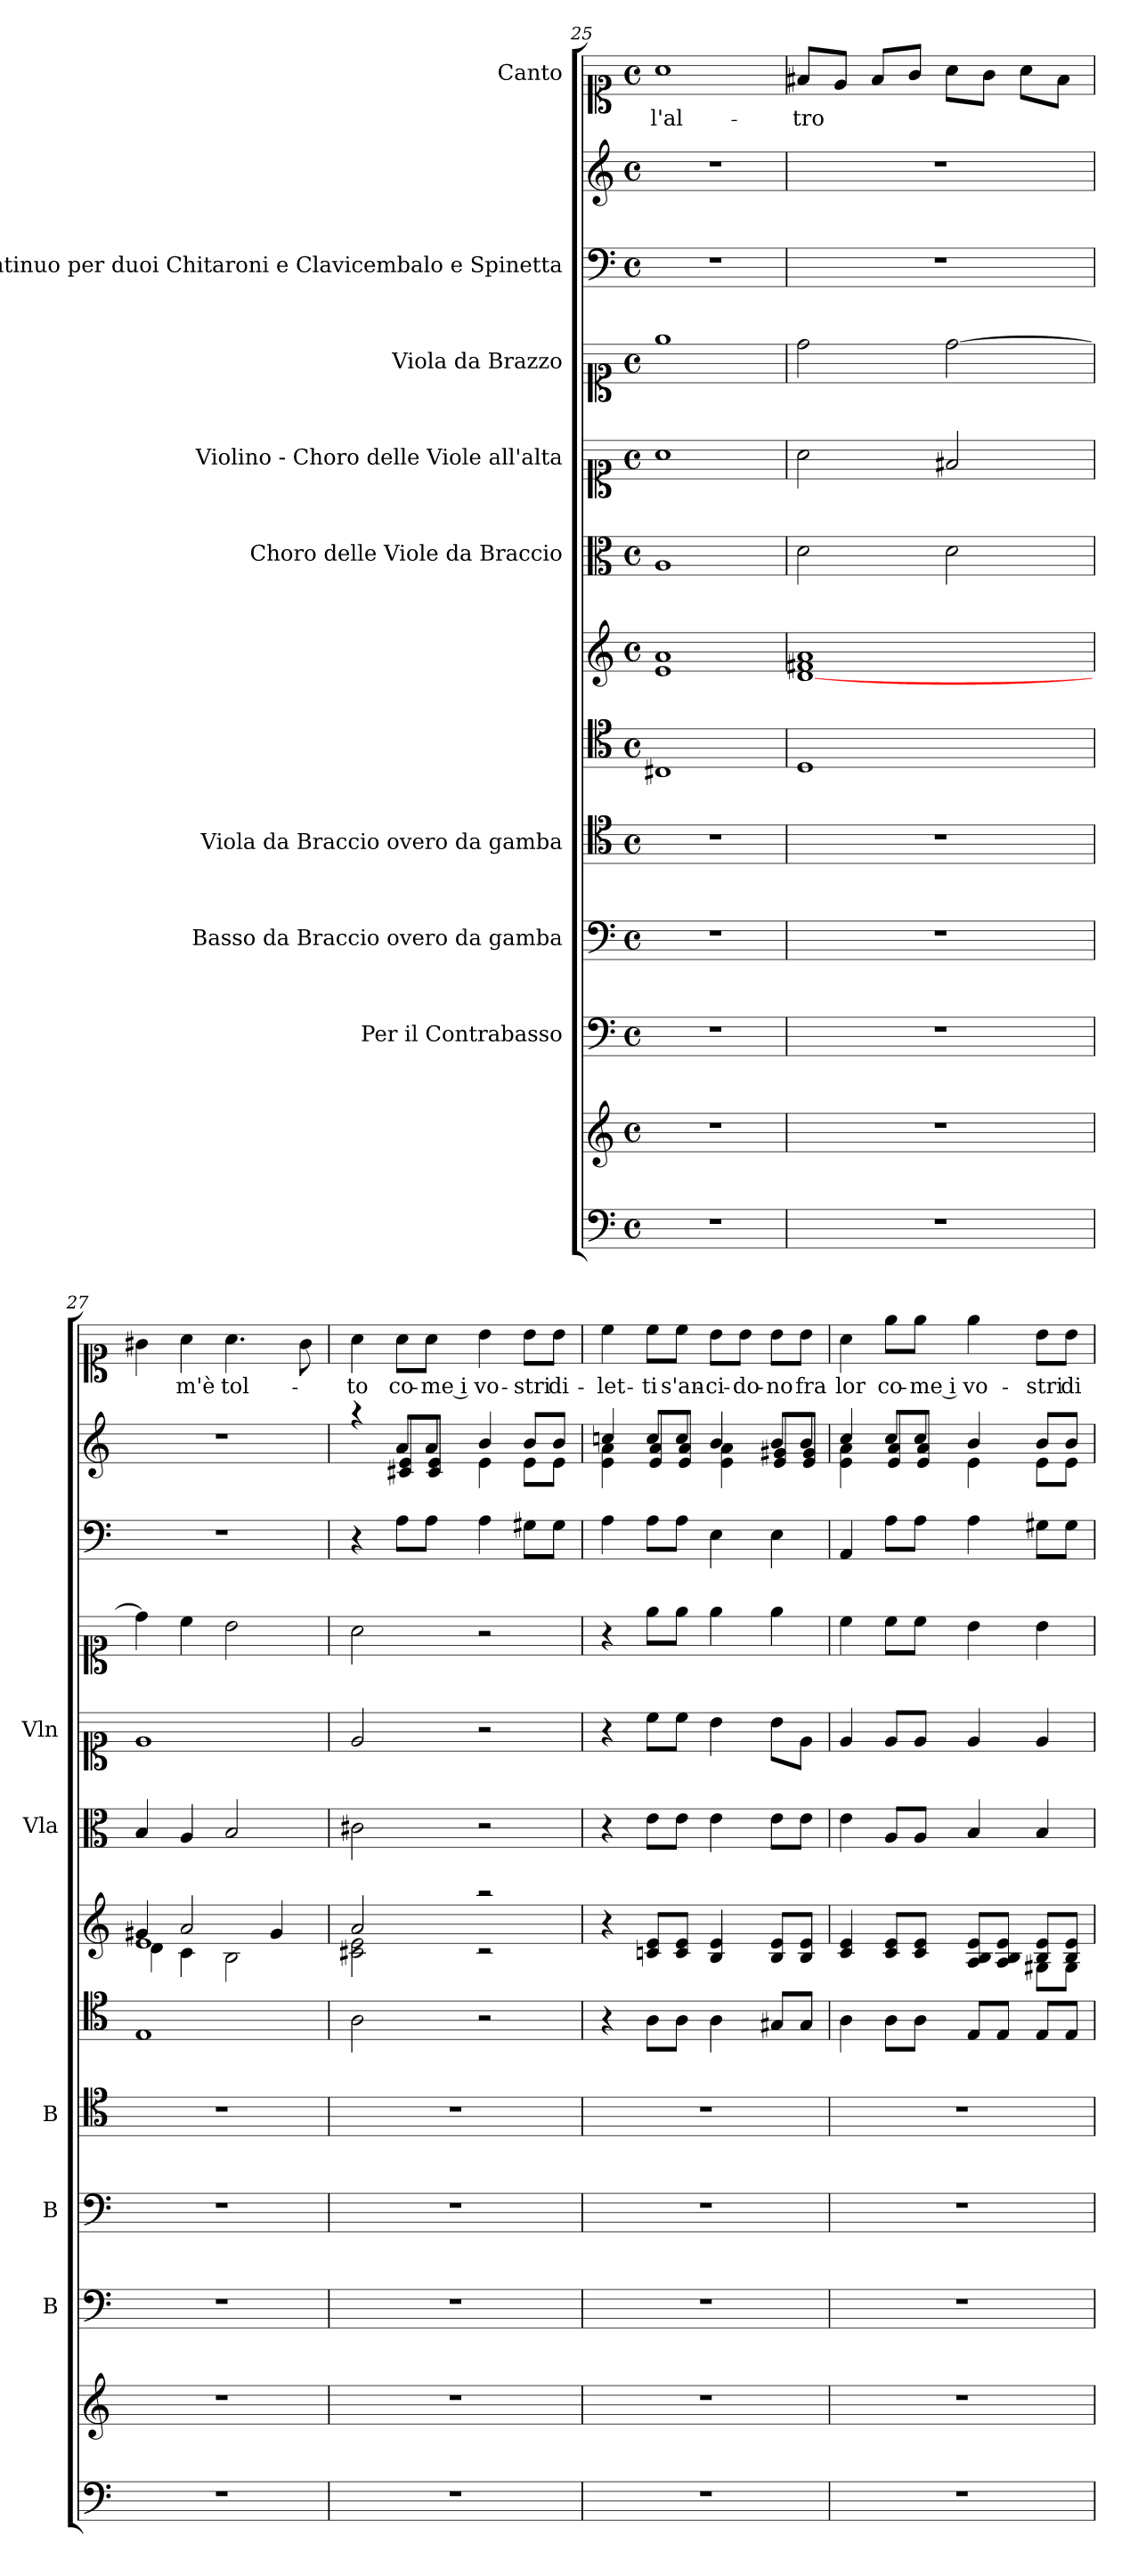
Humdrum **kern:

**kern	**kern	**kern	**kern	**kern	**kern	**kern	**kern	**kern	**kern	**kern	**kern	**kern	**text
*part12	*part11	*part10	*part9	*part8	*part7	*part6	*part5	*part4	*part3	*part2	*part2	*part1	*part1
*staff13	*staff12	*staff11	*staff10	*staff9	*staff8	*staff7	*staff6	*staff5	*staff4	*staff3	*staff2	*staff1	*staff1
*	*	*I"Per il Contrabasso	*I"Basso da Braccio overo da gamba	*I"Viola da Braccio overo da gamba	*	*	*I"Choro delle  Viole da Braccio	*I"Violino - Choro delle Viole all'alta	*I"Viola da Brazzo	*I"Basso continuo per duoi Chitaroni  e Clavicembalo e Spinetta	*	*I"Canto	*
*	*	*I'B	*I'B	*I'B	*	*	*I'Vla	*I'Vln	*	*	*	*	*
*clefF4	*clefG2	*clefF4	*clefF4	*clefC4	*clefC4	*clefG2	*clefC3	*clefC1	*clefC1	*clefF4	*clefG2	*clefC1	*
*k[]	*k[]	*k[]	*k[]	*k[]	*k[]	*k[]	*k[]	*k[]	*k[]	*k[]	*k[]	*k[]	*
*C:	*C:	*C:	*C:	*C:	*C:	*C:	*C:	*C:	*C:	*C:	*C:	*C:	*
*M4/4	*M4/4	*M4/4	*M4/4	*M4/4	*M4/4	*M4/4	*M4/4	*M4/4	*M4/4	*M4/4	*M4/4	*M4/4	*
*met(c)	*met(c)	*met(c)	*met(c)	*met(c)	*met(c)	*met(c)	*met(c)	*met(c)	*met(c)	*met(c)	*met(c)	*met(c)	*
=25	=25	=25	=25	=25	=25	=25	=25	=25	=25	=25	=25	=25	=25
!	!	!	!	!	!	!	!	!	!	!	!	!	!LO:LY:b
1r	1r	1r	1r	1r	1C#X	1e 1a	1A	1a	1ee	1r	1r	1a	l'al-
=26	=26	=26	=26	=26	=26	=26	=26	=26	=26	=26	=26	=26	=26
*	*	*	*	*	*	*^	*	*	*	*	*	*	*
!	!	!	!	!	!	!	!	!	!	!	!	!	!	!LO:LY:b
1r	1r	1r	1r	1r	1D	1f#X 1a	[<1d	2d\	2a\	2dd\	1r	1r	8f#X/L	tro
.	.	.	.	.	.	.	.	.	.	.	.	.	8e/J	.
.	.	.	.	.	.	.	.	.	.	.	.	.	8f#/L	.
.	.	.	.	.	.	.	.	.	.	.	.	.	8g/J	.
.	.	.	.	.	.	.	.	2d\	2f#X/	[>2dd\	.	.	8a\L	.
.	.	.	.	.	.	.	.	.	.	.	.	.	8g\J	.
.	.	.	.	.	.	.	.	.	.	.	.	.	8a\L	.
.	.	.	.	.	.	.	.	.	.	.	.	.	8f#\J	.
=27	=27	=27	=27	=27	=27	=27	=27	=27	=27	=27	=27	=27	=27	=27
*	*	*	*	*	*	*	*^	*	*	*	*	*	*	*
1r	1r	1r	1r	1r	1E	4g#X/	1e	4d\	4B/	1e	4dd\]	1r	1r	4g#X\	.
!	!	!	!	!	!	!	!	!	!	!	!	!	!	!	!LO:LY:b
.	.	.	.	.	.	2a/	.	4c\	4A/	.	4cc\	.	.	4a\	m'è
!	!	!	!	!	!	!	!	!	!	!	!	!	!	!	!LO:LY:b
.	.	.	.	.	.	.	.	2B\	2B/	.	2b\	.	.	4.a\	tol-
.	.	.	.	.	.	4g#/	.	.	.	.	.	.	.	.	.
.	.	.	.	.	.	.	.	.	.	.	.	.	.	8g#\	.
*	*	*	*	*	*	*	*v	*v	*	*	*	*	*	*	*
!!LO:PB:g=z
=28	=28	=28	=28	=28	=28	=28	=28	=28	=28	=28	=28	=28	=28	=28
*	*	*	*	*	*	*	*	*	*	*	*	*^	*	*
!	!	!	!	!	!	!	!	!	!	!	!	!	!	!	!LO:LY:b
1r	1r	1r	1r	1r	2A\	2a/	2c#X\ 2e\	2c#X\	2e/	2a\	4r	4raa	4ryy	4a\	-to
!	!	!	!	!	!	!	!	!	!	!	!	!	!	!	!LO:LY:b
.	.	.	.	.	.	.	.	.	.	.	8A\L	8a/L	8c#X/ 8e/L	8a\L	co-
!	!	!	!	!	!	!	!	!	!	!	!	!	!	!	!LO:LY:b
.	.	.	.	.	.	.	.	.	.	.	8A\J	8a/J	8c#/ 8e/J	8a\J	-me i
!	!	!	!	!	!	!	!	!	!	!	!	!	!	!	!LO:LY:b
.	.	.	.	.	2r	2raa	2rc	2r	2r	2r	4A\	4b/	4e\	4b\	vo-
!	!	!	!	!	!	!	!	!	!	!	!	!	!	!	!LO:LY:b
.	.	.	.	.	.	.	.	.	.	.	8G#X\L	8b/L	8e\L	8b\L	-stri
!	!	!	!	!	!	!	!	!	!	!	!	!	!	!	!LO:LY:b
.	.	.	.	.	.	.	.	.	.	.	8G#\J	8b/J	8e\J	8b\J	di-
*	*	*	*	*	*	*v	*v	*	*	*	*	*	*	*	*
=29	=29	=29	=29	=29	=29	=29	=29	=29	=29	=29	=29	=29	=29	=29
!	!	!	!	!	!	!	!	!	!	!	!	!	!	!LO:LY:b
1r	1r	1r	1r	1r	4r	4r	4r	4r	4r	4A\	4ccn/	4e\ 4a\	4cc\	-let-
!	!	!	!	!	!	!	!	!	!	!	!	!	!	!LO:LY:b
.	.	.	.	.	8A\L	8cn/ 8e/L	8e\L	8cc\L	8ee\L	8A\L	8cc/L	8e/ 8a/L	8cc\L	-ti
!	!	!	!	!	!	!	!	!	!	!	!	!	!	!LO:LY:b
.	.	.	.	.	8A\J	8c/ 8e/J	8e\J	8cc\J	8ee\J	8A\J	8cc/J	8e/ 8a/J	8cc\J	s'an-
!	!	!	!	!	!	!	!	!	!	!	!	!	!	!LO:LY:b
.	.	.	.	.	4A\	4B/ 4e/	4e\	4b\	4ee\	4E\	4b/	4e\ 4a\	8b\L	-ci-
!	!	!	!	!	!	!	!	!	!	!	!	!	!	!LO:LY:b
.	.	.	.	.	.	.	.	.	.	.	.	.	8b\J	-do-
!	!	!	!	!	!	!	!	!	!	!	!	!	!	!LO:LY:b
.	.	.	.	.	8G#X/L	8B/ 8e/L	8e\L	8b\L	4ee\	4E\	8b/L	8e/ 8g#X/L	8b\L	-no
!	!	!	!	!	!	!	!	!	!	!	!	!	!	!LO:LY:b
.	.	.	.	.	8G#/J	8B/ 8e/J	8e\J	8e\J	.	.	8b/J	8e/ 8g#/J	8b\J	fra
=30	=30	=30	=30	=30	=30	=30	=30	=30	=30	=30	=30	=30	=30	=30
*	*	*	*	*	*	*^	*	*	*	*	*	*	*	*
!	!	!	!	!	!	!	!	!	!	!	!	!	!	!	!LO:LY:b
1r	1r	1r	1r	1r	4A\	4c/ 4e/	2.ryy	4e\	4e/	4cc\	4AA/	4cc/	4e\ 4a\	4a\	lor
!	!	!	!	!	!	!	!	!	!	!	!	!	!	!	!LO:LY:b
.	.	.	.	.	8A\L	8c/ 8e/L	.	8A/L	8e/L	8cc\L	8A\L	8cc/L	8e/ 8a/L	8ee\L	co-
!	!	!	!	!	!	!	!	!	!	!	!	!	!	!	!LO:LY:b
.	.	.	.	.	8A\J	8c/ 8e/J	.	8A/J	8e/J	8cc\J	8A\J	8cc/J	8e/ 8a/J	8ee\J	-me i
!	!	!	!	!	!	!	!	!	!	!	!	!	!	!	!LO:LY:b
.	.	.	.	.	8E/L	8A/ 8B/ 8e/L	.	4B/	4e/	4b\	4A\	4b/	4e\	4ee\	vo-
.	.	.	.	.	8E/J	8A/ 8B/ 8e/J	.	.	.	.	.	.	.	.	.
!	!	!	!	!	!	!	!	!	!	!	!	!	!	!	!LO:LY:b
.	.	.	.	.	8E/L	8B/ 8e/L	8G#X\L	4B/	4e/	4b\	8G#X\L	8b/L	8e\L	8b\L	-stri
!	!	!	!	!	!	!	!	!	!	!	!	!	!	!	!LO:LY:b
.	.	.	.	.	8E/J	8B/ 8e/J	8G#\J	.	.	.	8G#\J	8b/J	8e\J	8b\J	di-
*	*	*	*	*	*	*v	*v	*	*	*	*	*v	*v	*	*
=	=	=	=	=	=	=	=	=	=	=	=	=	=
*-	*-	*-	*-	*-	*-	*-	*-	*-	*-	*-	*-	*-	*-
